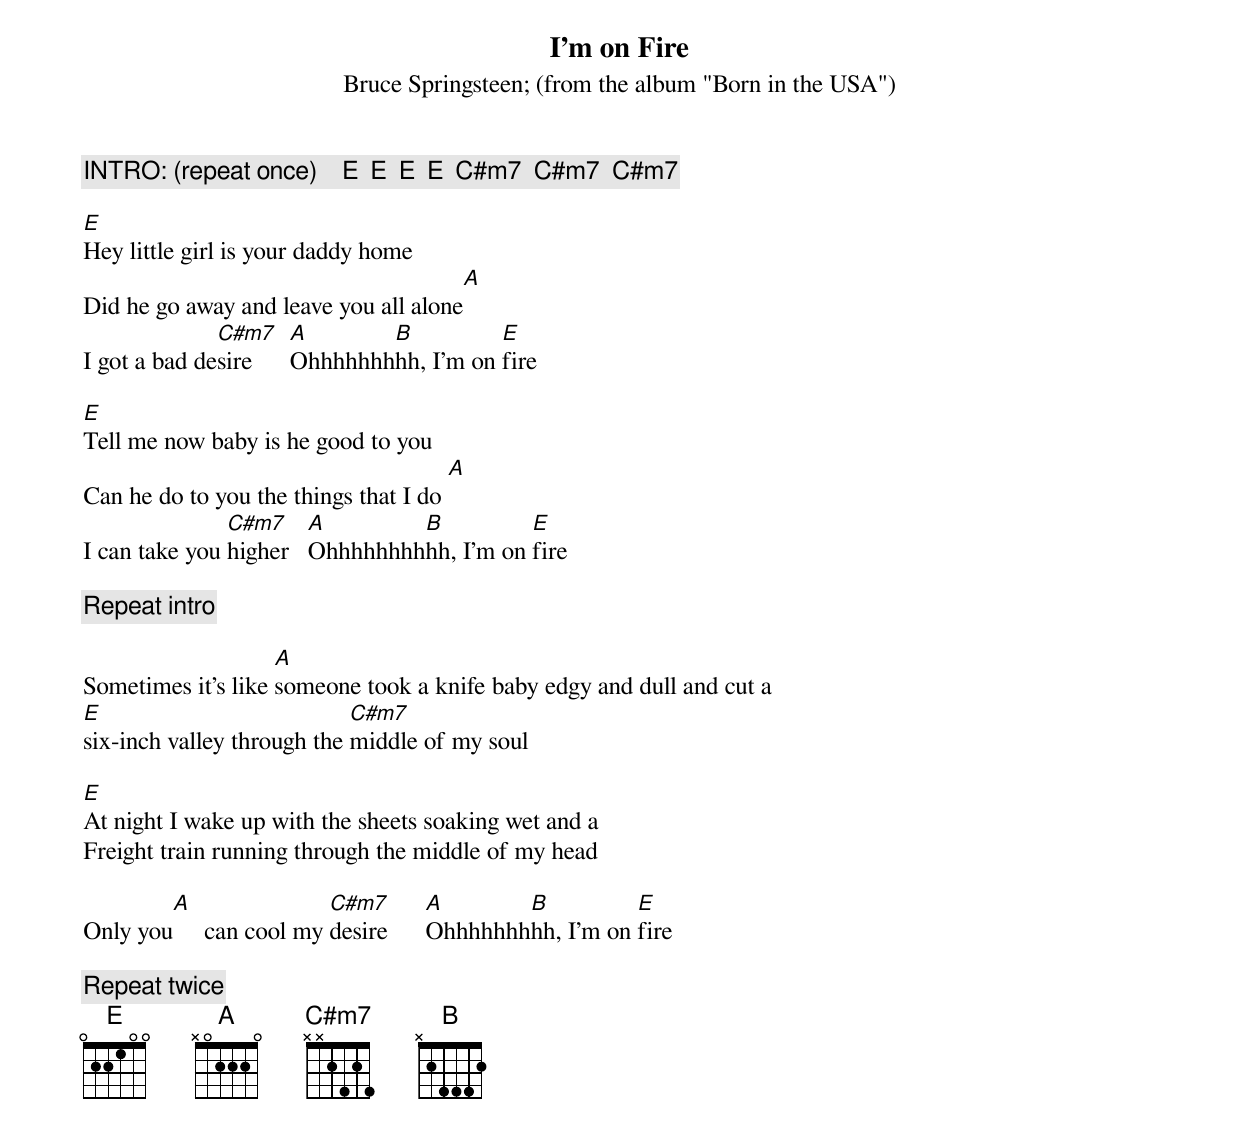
{t:I'm on Fire }
{st:Bruce Springsteen}
{st:(from the album "Born in the USA")}

{c:INTRO: (repeat once)    E  E  E  E  C#m7  C#m7  C#m7}

[E]Hey little girl is your daddy home
Did he go away and leave you all alone[A]
I got a bad de[C#m7]sire      [A]Ohhhhhhh[B]hh, I'm on [E]fire

[E]Tell me now baby is he good to you
Can he do to you the things that I do [A]
I can take you [C#m7]higher   [A]Ohhhhhhhh[B]hh, I'm on [E]fire

{c:Repeat intro}

Sometimes it's like [A]someone took a knife baby edgy and dull and cut a
[E]six-inch valley through the [C#m7]middle of my soul

[E]At night I wake up with the sheets soaking wet and a
Freight train running through the middle of my head

Only you[A]     can cool my [C#m7]desire      [A]Ohhhhhhh[B]hh, I'm on [E]fire

{c:Repeat twice}
